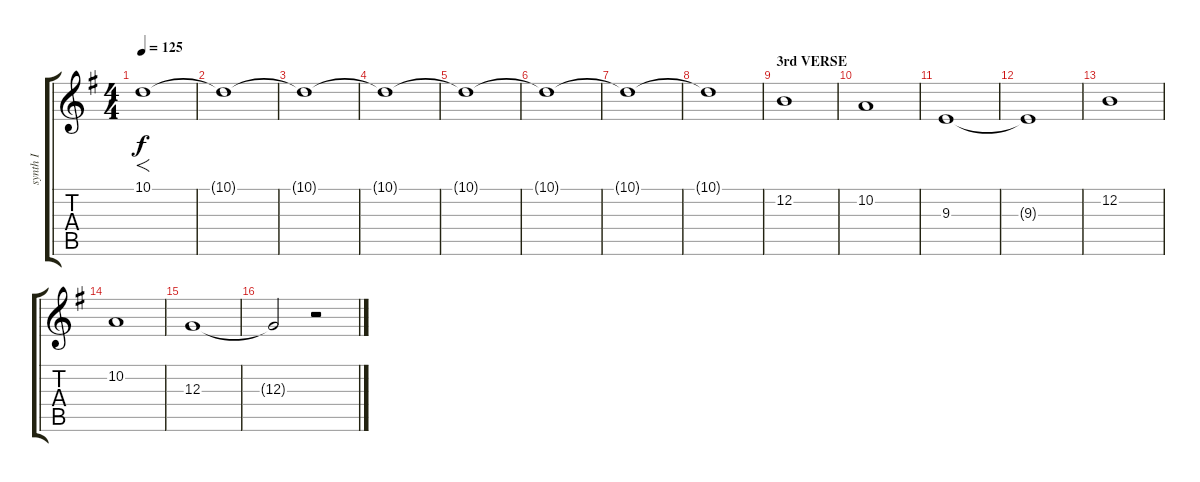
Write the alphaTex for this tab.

\track ("synth I" "synth I") {instrument pad2warm}
\staff {score tabs}
\tuning (E4 B3 G3 D3 A2 E2) {hide}
\ts (4 4)
\tempo 125
\clef g2
\ks eminor
10.1.1{f dy f} |
10.1{t}.1 |
10.1{t}.1 |
10.1{t}.1 |
10.1{t}.1 |
10.1{t}.1 |
10.1{t}.1 |
10.1{t}.1 |
\section ("" "3rd VERSE")
12.2.1{volume 10 instrument pad2warm} |
10.2.1 |
9.3.1 |
9.3{t}.1 |
12.2.1 |
10.2.1 |
12.3.1 |
12.3{t}.2 r.2
